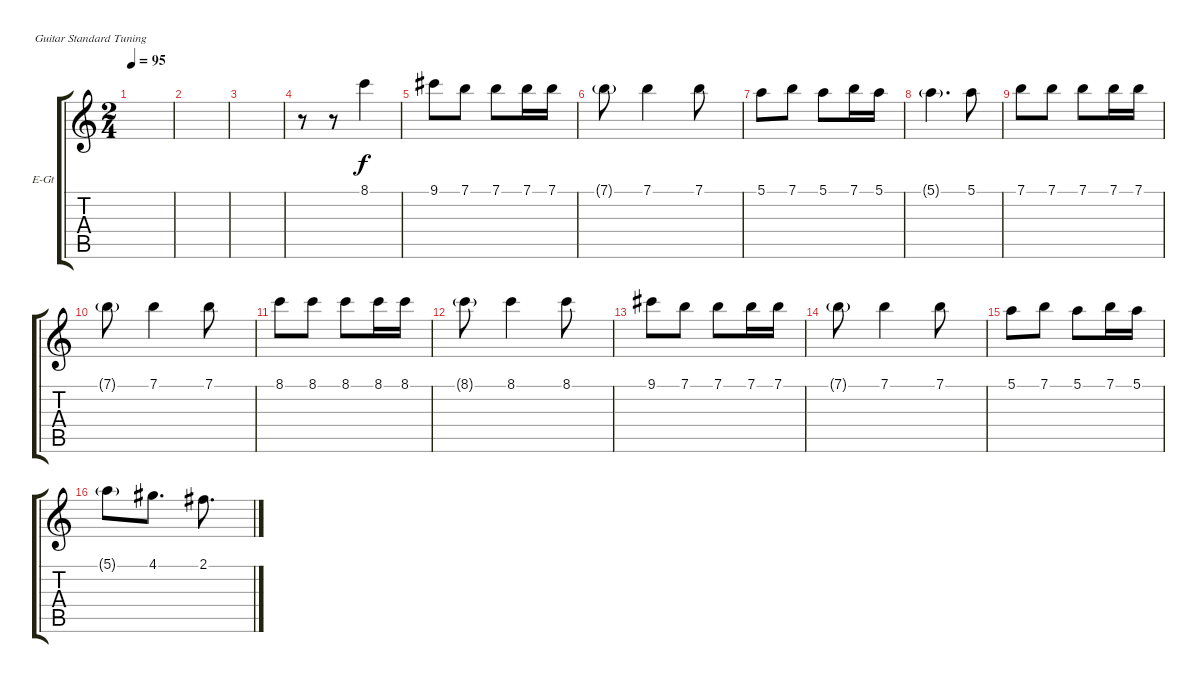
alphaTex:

\bracketExtendMode groupsimilarinstruments
\firstSystemTrackNameOrientation horizontal
\otherSystemsTrackNameOrientation horizontal
\track ("Äîðîæêà 1" "E-Gt") {instrument overdrivenguitar}
\staff {score tabs}
\tuning (E4 B3 G3 D3 A2 E2)
\ts (2 4)
\tempo 95
\clef g2
\ks c
|
|
|
r.8 r.8 8.1.4 |
9.1.8{dy f} 7.1.8 7.1.8 7.1.16 7.1.16 |
7.1{g}.8 7.1.4 7.1.8 |
5.1.8 7.1.8 5.1.8 7.1.16 5.1.16 |
5.1{g}.4{d} 5.1.8 |
7.1.8 7.1.8 7.1.8 7.1.16 7.1.16 |
7.1{g}.8 7.1.4 7.1.8 |
8.1.8 8.1.8 8.1.8 8.1.16 8.1.16 |
8.1{g}.8 8.1.4 8.1.8 |
9.1.8 7.1.8 7.1.8 7.1.16 7.1.16 |
7.1{g}.8 7.1.4 7.1.8 |
5.1.8 7.1.8 5.1.8 7.1.16 5.1.16 |
5.1{g}.8 4.1.8{d} 2.1.8{d}
